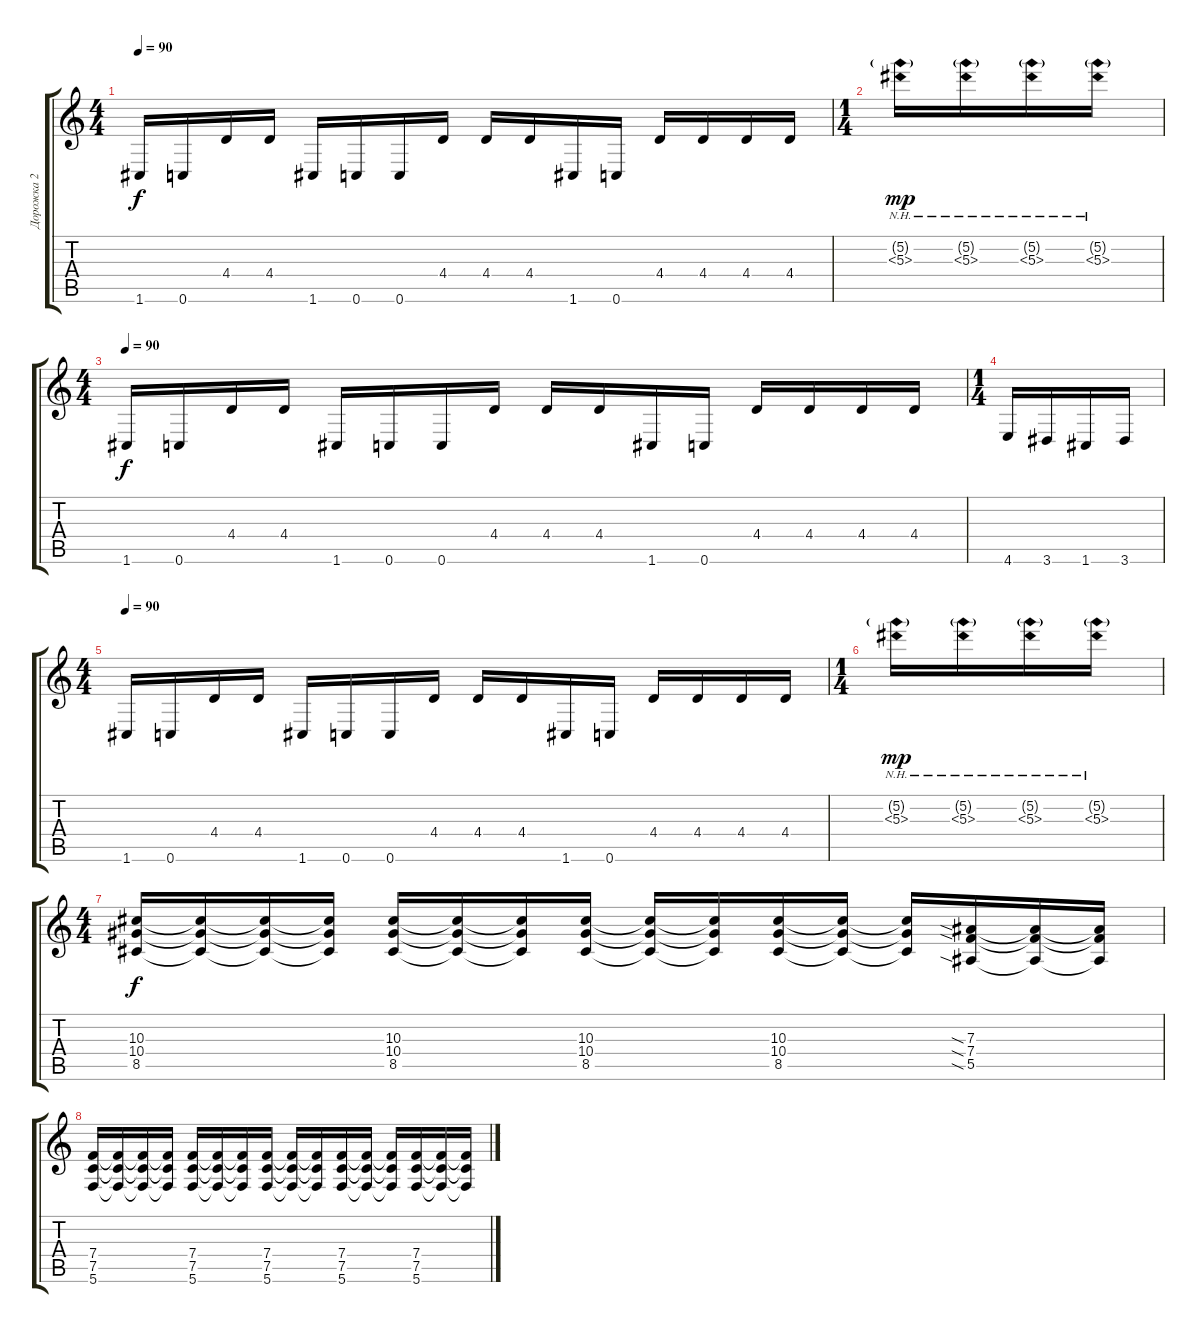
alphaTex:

\track ("Дорожка 2" "Дорожка 2") {instrument distortionguitar}
\staff {score tabs}
\tuning (C4 G3 Eb3 Bb2 F2 C2) {hide}
\ts (4 4)
\tempo 90
\clef g2
\ks c
1.6.16{dy f} 0.6.16 4.4.16 4.4.16 1.6.16 0.6.16 0.6.16 4.4.16 4.4.16 4.4.16 1.6.16 0.6.16 4.4.16 4.4.16 4.4.16 4.4.16 |
\ts (1 4)
(5.2{nh g} 5.3{nh}).16{dy mp} (5.2{nh g} 5.3{nh}).16 (5.2{nh g} 5.3{nh}).16 (5.2{nh g} 5.3{nh}).16 |
\ts (4 4)
\tempo 90
1.6.16{dy f} 0.6.16 4.4.16 4.4.16 1.6.16 0.6.16 0.6.16 4.4.16 4.4.16 4.4.16 1.6.16 0.6.16 4.4.16 4.4.16 4.4.16 4.4.16 |
\ts (1 4)
4.6.16 3.6.16 1.6.16 3.6.16 |
\ts (4 4)
\tempo 90
1.6.16 0.6.16 4.4.16 4.4.16 1.6.16 0.6.16 0.6.16 4.4.16 4.4.16 4.4.16 1.6.16 0.6.16 4.4.16 4.4.16 4.4.16 4.4.16 |
\ts (1 4)
(5.2{nh g} 5.3{nh}).16{dy mp} (5.2{nh g} 5.3{nh}).16 (5.2{nh g} 5.3{nh}).16 (5.2{nh g} 5.3{nh}).16 |
\ts (4 4)
(10.3 10.4 8.5).16{dy f} (10.3{t} 10.4{t} 8.5{t}).16 (10.3{t} 10.4{t} 8.5{t}).16 (10.3{t} 10.4{t} 8.5{t}).16 (10.3 10.4 8.5).16 (10.3{t} 10.4{t} 8.5{t}).16 (10.3{t} 10.4{t} 8.5{t}).16 (10.3 10.4 8.5).16 (10.3{t} 10.4{t} 8.5{t}).16 (10.3{t} 10.4{t} 8.5{t}).16 (10.3 10.4 8.5).16 (10.3{t} 10.4{t} 8.5{t}).16 (10.3{t} 10.4{t} 8.5{t}).16 (7.3{sia} 7.4{sia} 5.5{sia}).16 (7.3{t} 7.4{t} 5.5{t}).16 (7.3{t} 7.4{t} 5.5{t}).16 |
(7.4 7.5 5.6).16 (7.4{t} 7.5{t} 5.6{t}).16 (7.4{t} 7.5{t} 5.6{t}).16 (7.4{t} 7.5{t} 5.6{t}).16 (7.4 7.5 5.6).16 (7.4{t} 7.5{t} 5.6{t}).16 (7.4{t} 7.5{t} 5.6{t}).16 (7.4 7.5 5.6).16 (7.4{t} 7.5{t} 5.6{t}).16 (7.4{t} 7.5{t} 5.6{t}).16 (7.4 7.5 5.6).16 (7.4{t} 7.5{t} 5.6{t}).16 (7.4{t} 7.5{t} 5.6{t}).16 (7.4 7.5 5.6).16 (7.4{t} 7.5{t} 5.6{t}).16 (7.4{t} 7.5{t} 5.6{t}).16
